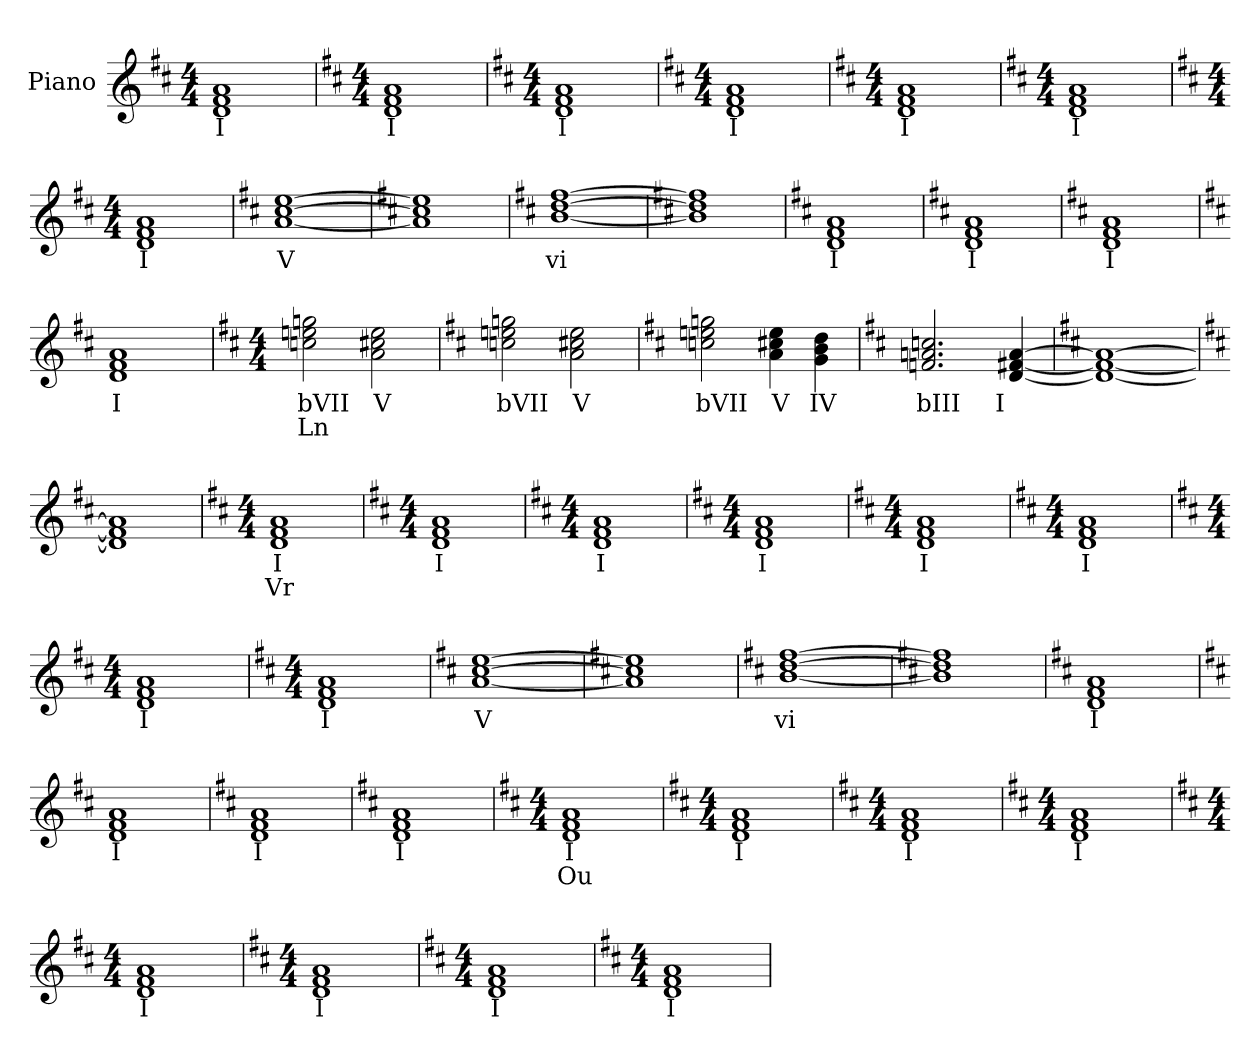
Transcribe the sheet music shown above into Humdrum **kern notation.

**kern	**text	**text
*part1	*part1	*part1
*staff1	*staff1	*staff1
*I"Piano	*	*
*I'Pno	*	*
*k[f#c#]	*	*
*D:	*	*
*M4/4	*	*
=	=	=
1d 1f# 1a	I	.
=	=	=
*k[f#c#]	*	*
*D:	*	*
*M4/4	*	*
1d 1f# 1a	I	.
=	=	=
*k[f#c#]	*	*
*D:	*	*
*M4/4	*	*
1d 1f# 1a	I	.
=	=	=
*k[f#c#]	*	*
*D:	*	*
*M4/4	*	*
1d 1f# 1a	I	.
=	=	=
*k[f#c#]	*	*
*D:	*	*
*M4/4	*	*
1d 1f# 1a	I	.
=	=	=
*k[f#c#]	*	*
*D:	*	*
*M4/4	*	*
1d 1f# 1a	I	.
=	=	=
*k[f#c#]	*	*
*D:	*	*
*M4/4	*	*
1d 1f# 1a	I	.
=	=	=
*k[f#c#]	*	*
*D:	*	*
[1a [1cc# [1ee	V	.
=	=	=
*k[f#c#]	*	*
*D:	*	*
1a] 1cc#] 1ee]	.	.
=	=	=
*k[f#c#]	*	*
*D:	*	*
[1b [1dd [1ff#	vi	.
=	=	=
*k[f#c#]	*	*
*D:	*	*
1b] 1dd] 1ff#]	.	.
=	=	=
*k[f#c#]	*	*
*D:	*	*
1d 1f# 1a	I	.
=	=	=
*k[f#c#]	*	*
*D:	*	*
1d 1f# 1a	I	.
=	=	=
*k[f#c#]	*	*
*D:	*	*
1d 1f# 1a	I	.
=	=	=
*k[f#c#]	*	*
*D:	*	*
1d 1f# 1a	I	.
=	=	=
*k[f#c#]	*	*
*D:	*	*
*M4/4	*	*
2ccn 2een 2ggn	bVII	Ln
2a 2cc#X 2ee	V	.
=	=	=
*k[f#c#]	*	*
*D:	*	*
2ccn 2een 2ggn	bVII	.
2a 2cc#X 2ee	V	.
=	=	=
*k[f#c#]	*	*
*D:	*	*
2ccn 2een 2ggn	bVII	.
4a 4cc#X 4ee	V	.
4g 4b 4dd	IV	.
=	=	=
*k[f#c#]	*	*
*D:	*	*
2.fn 2.an 2.ccn	bIII	.
[4d [4f#X [4a	I	.
=	=	=
*k[f#c#]	*	*
*D:	*	*
1d_ 1f#_ 1a_	.	.
=	=	=
*k[f#c#]	*	*
*D:	*	*
1d] 1f#] 1a]	.	.
=	=	=
*k[f#c#]	*	*
*D:	*	*
*M4/4	*	*
1d 1f# 1a	I	Vr
=	=	=
*k[f#c#]	*	*
*D:	*	*
*M4/4	*	*
1d 1f# 1a	I	.
=	=	=
*k[f#c#]	*	*
*D:	*	*
*M4/4	*	*
1d 1f# 1a	I	.
=	=	=
*k[f#c#]	*	*
*D:	*	*
*M4/4	*	*
1d 1f# 1a	I	.
=	=	=
*k[f#c#]	*	*
*D:	*	*
*M4/4	*	*
1d 1f# 1a	I	.
=	=	=
*k[f#c#]	*	*
*D:	*	*
*M4/4	*	*
1d 1f# 1a	I	.
=	=	=
*k[f#c#]	*	*
*D:	*	*
*M4/4	*	*
1d 1f# 1a	I	.
=	=	=
*k[f#c#]	*	*
*D:	*	*
*M4/4	*	*
1d 1f# 1a	I	.
=	=	=
*k[f#c#]	*	*
*D:	*	*
[1a [1cc# [1ee	V	.
=	=	=
*k[f#c#]	*	*
*D:	*	*
1a] 1cc#] 1ee]	.	.
=	=	=
*k[f#c#]	*	*
*D:	*	*
[1b [1dd [1ff#	vi	.
=	=	=
*k[f#c#]	*	*
*D:	*	*
1b] 1dd] 1ff#]	.	.
=	=	=
*k[f#c#]	*	*
*D:	*	*
1d 1f# 1a	I	.
=	=	=
*k[f#c#]	*	*
*D:	*	*
1d 1f# 1a	I	.
=	=	=
*k[f#c#]	*	*
*D:	*	*
1d 1f# 1a	I	.
=	=	=
*k[f#c#]	*	*
*D:	*	*
1d 1f# 1a	I	.
=	=	=
*k[f#c#]	*	*
*D:	*	*
*M4/4	*	*
1d 1f# 1a	I	Ou
=	=	=
*k[f#c#]	*	*
*D:	*	*
*M4/4	*	*
1d 1f# 1a	I	.
=	=	=
*k[f#c#]	*	*
*D:	*	*
*M4/4	*	*
1d 1f# 1a	I	.
=	=	=
*k[f#c#]	*	*
*D:	*	*
*M4/4	*	*
1d 1f# 1a	I	.
=	=	=
*k[f#c#]	*	*
*D:	*	*
*M4/4	*	*
1d 1f# 1a	I	.
=	=	=
*k[f#c#]	*	*
*D:	*	*
*M4/4	*	*
1d 1f# 1a	I	.
=	=	=
*k[f#c#]	*	*
*D:	*	*
*M4/4	*	*
1d 1f# 1a	I	.
=	=	=
*k[f#c#]	*	*
*D:	*	*
*M4/4	*	*
1d 1f# 1a	I	.
=	=	=
*-	*-	*-
